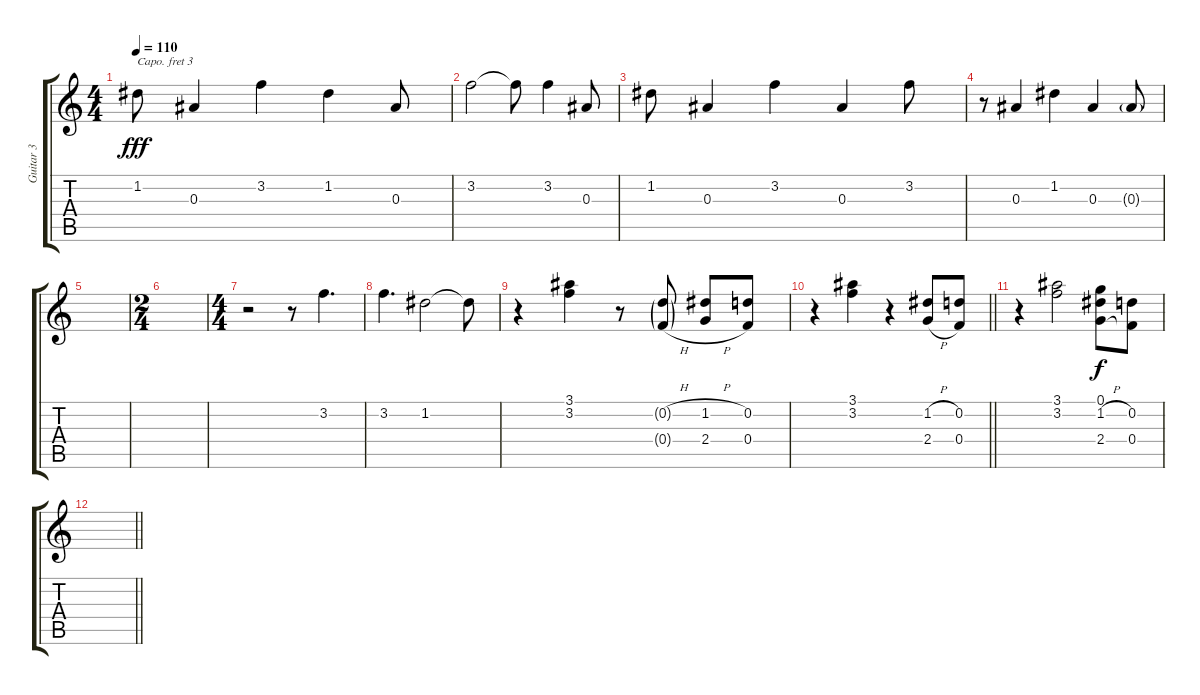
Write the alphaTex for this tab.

\track ("Guitar 3" "Guitar 3") {instrument acousticguitarnylon}
\staff {score tabs}
\capo 3
\tuning (E4 B3 G3 D3 A2 E2) {hide}
\ts (4 4)
\tempo 110
\clef g2
\ks c
1.2.8{dy fff} 0.3.4 3.2.4 1.2.4 0.3.8 |
3.2.2 3.2{t}.8 3.2.4 0.3.8 |
1.2.8 0.3.4 3.2.4 0.3.4 3.2.8 |
r.8 0.3.4 1.2.4 0.3.4 0.3{g}.8 |
|
\ts (2 4)
|
\ts (4 4)
r.2 r.8 3.2.4{d} |
3.2.4{d} 1.2.2 1.2{t}.8 |
r.4 (3.1 3.2).4 r.8 (0.2{h g} 0.4{h g}).8 (1.2{h} 2.4{h}).8 (0.2 0.4).8 |
\barLineRight lightlight
r.4 (3.1 3.2).4 r.4 (1.2{h} 2.4{h}).8 (0.2 0.4).8 |
r.4 (3.1 3.2).2 (0.1 1.2{h} 2.4{h}).8{dy f} (0.2 0.4).8 |
\barLineRight lightlight
